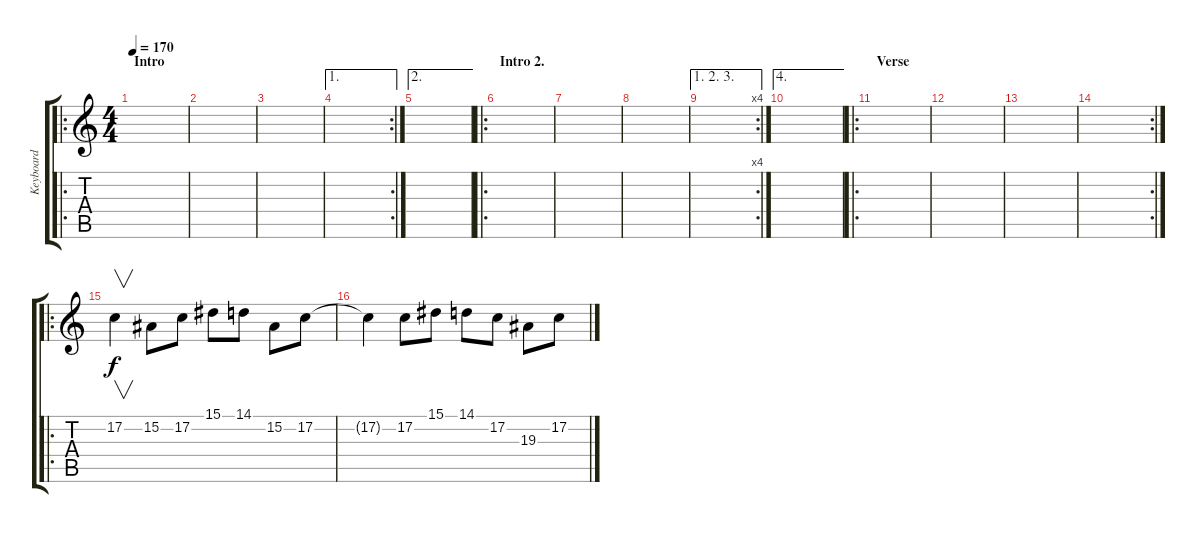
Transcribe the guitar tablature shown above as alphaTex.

\track ("Keyboard" "Keyboard") {instrument lead1square}
\staff {score tabs}
\tuning (C4 G3 Eb3 Bb2 F2 C2) {hide}
\ro
\ts (4 4)
\section ("" "Intro")
\tempo 170
\clef g2
\ks c
|
|
|
\ae 1
\rc 2
|
\ae 2
|
\ro
\section ("" "Intro 2.")
|
|
|
\ae (1 2 3)
\rc 4
|
\ae 4
|
\ro
\section ("" "Verse")
|
|
|
\rc 2
|
\ro
17.2.4{v} 15.2.8 17.2.8 15.1.8 14.1.8 15.2.8 17.2.8 |
17.2{t}.4 17.2.8 15.1.8 14.1.8 17.2.8 19.3.8 17.2{ss}.8
